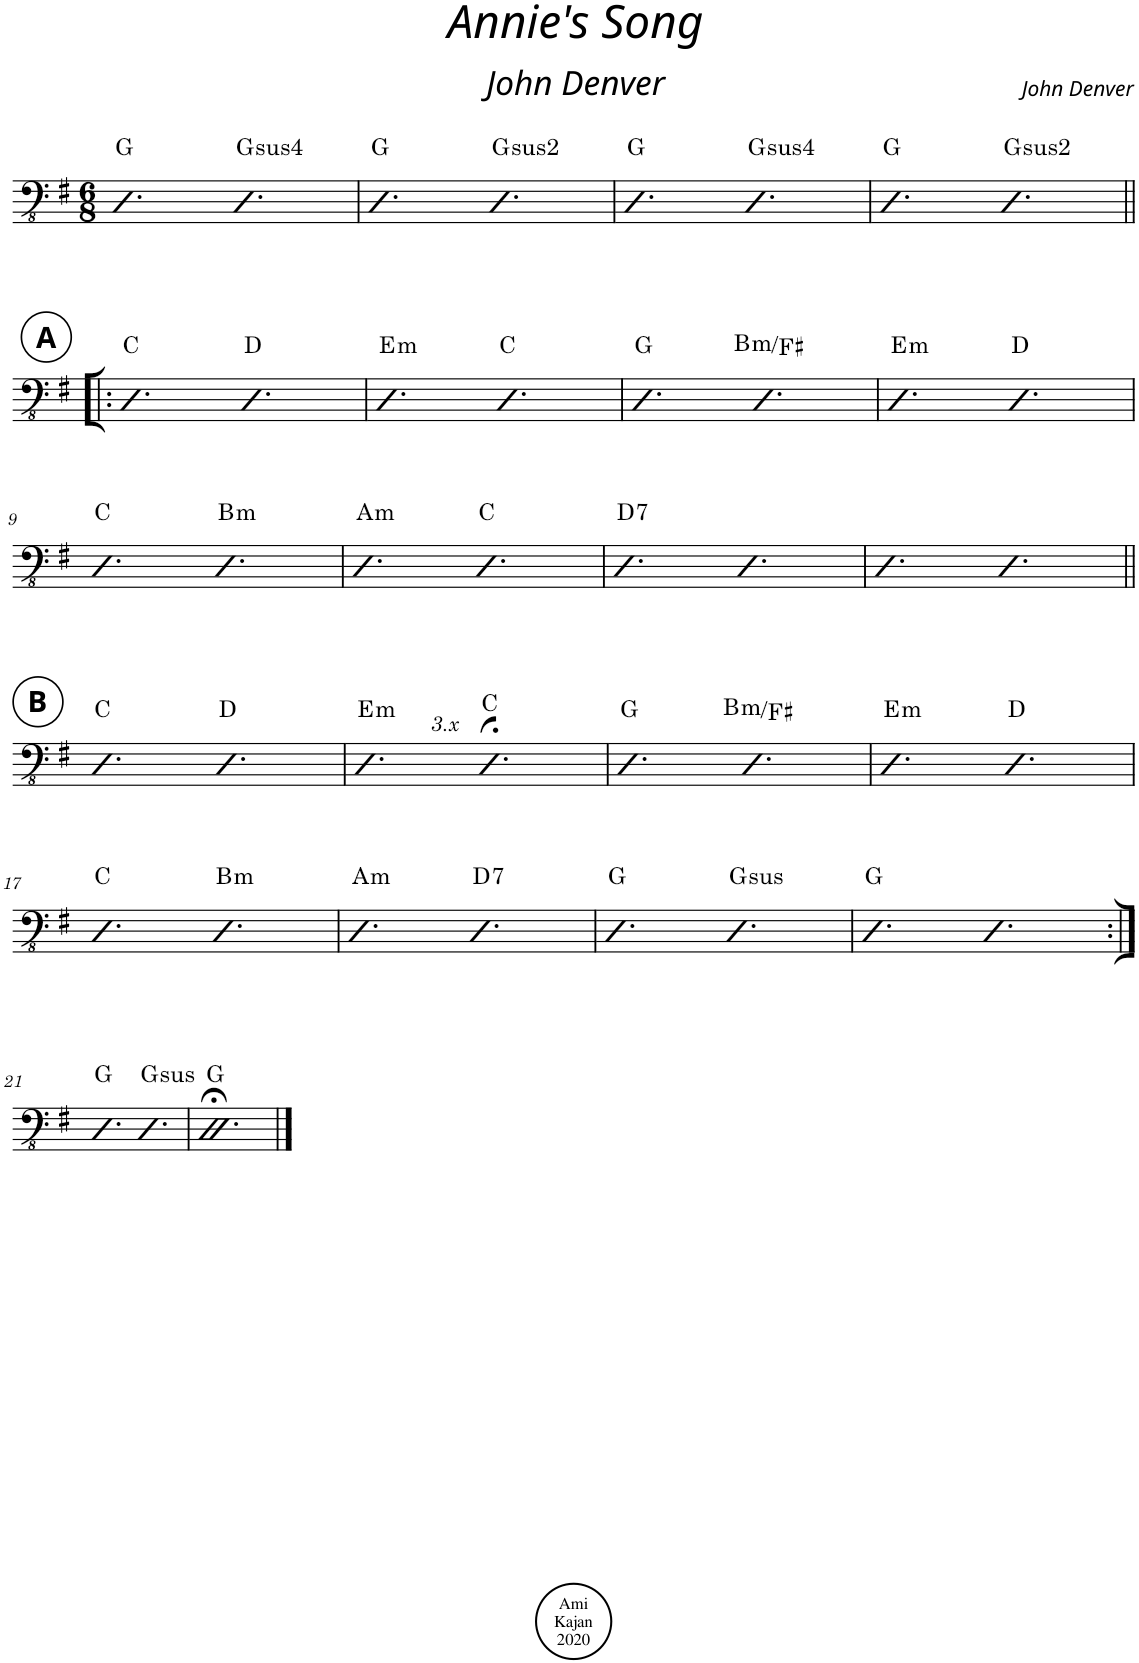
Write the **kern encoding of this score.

**kern	**harte
*part1	*part1
*staff1	*
*I"Acoustic Bass	*
*I'Bass	*
*clefFv4	*
*k[f#]	*
*M6/8	*
=1	=1
4.GG	G:maj
!	!LO:H:kt=4
4.GG	G:sus4
=2	=2
4.GG	G:maj
!	!LO:H:kt=2
4.GG	G:(1,2,5)
=3	=3
4.GG	G:maj
!	!LO:H:kt=4
4.GG	G:sus4
=4	=4
4.GG	G:maj
!	!LO:H:kt=2
4.GG	G:(1,2,5)
!!LO:LB:g=z
!!LO:REH:place=s1:a:B:cj:enc=circle:fs=14:t=A
=5!|:	=5!|:
4.GG	C:maj
4.GG	D:maj
=6	=6
!	!LO:H:kt=m
4.GG	E:min
4.GG	C:maj
=7	=7
4.GG	G:maj
!	!LO:H:kt=m
4.GG	B:min/5
=8	=8
!	!LO:H:kt=m
4.GG	E:min
4.GG	D:maj
!!LO:LB:g=z
=9	=9
4.GG	C:maj
!	!LO:H:kt=m
4.GG	B:min
=10	=10
!	!LO:H:kt=m
4.GG	A:min
4.GG	C:maj
=11	=11
!	!LO:H:kt=7
4.GG	D:7
4.GG	.
=12	=12
4.GG	.
4.GG	.
!!LO:LB:g=z
!!LO:REH:place=s1:a:B:cj:enc=circle:fs=14:t=B
=13||	=13||
4.GG	C:maj
4.GG	D:maj
=14	=14
!	!LO:H:kt=m
4.GG	E:min
!LO:TX:a:i:t=3.x	!
4.GG;<	C:maj
=15	=15
4.GG	G:maj
!	!LO:H:kt=m
4.GG	B:min/5
=16	=16
!	!LO:H:kt=m
4.GG	E:min
4.GG	D:maj
!!LO:LB:g=z
=17	=17
4.GG	C:maj
!	!LO:H:kt=m
4.GG	B:min
=18	=18
!	!LO:H:kt=m
4.GG	A:min
!	!LO:H:kt=7
4.GG	D:7
=19	=19
4.GG	G:maj
!	!LO:H:kt=sus
4.GG	G:sus4
=20	=20
4.GG	G:maj
4.GG	.
!!LO:LB:g=z
=21:|!	=21:|!
4.GG	G:maj
!	!LO:H:kt=sus
4.GG	G:sus4
=22	=22
2.GG;<	G:maj
==	==
*-	*-
